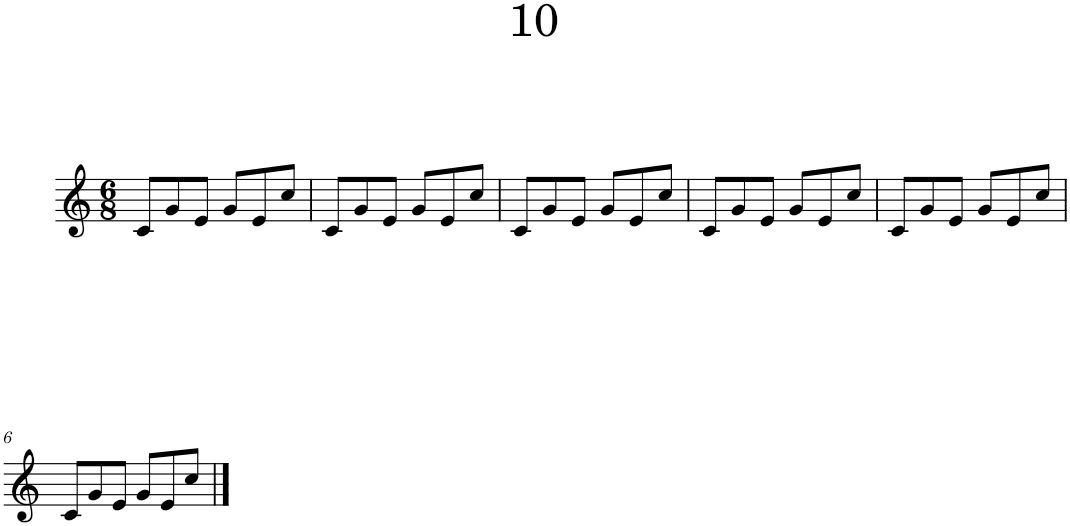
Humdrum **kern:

**kern
*part1
*staff1
*I"Piano
*I'Pno.
*clefG2
*k[]
*M6/8
=1
8c/L
8g/
8e/J
8g/L
8e/
8cc/J
=2
8c/L
8g/
8e/J
8g/L
8e/
8cc/J
=3
8c/L
8g/
8e/J
8g/L
8e/
8cc/J
=4
8c/L
8g/
8e/J
8g/L
8e/
8cc/J
=5
8c/L
8g/
8e/J
8g/L
8e/
8cc/J
!!LO:LB:g=z
=6
8c/L
8g/
8e/J
8g/L
8e/
8cc/J
==
*-
